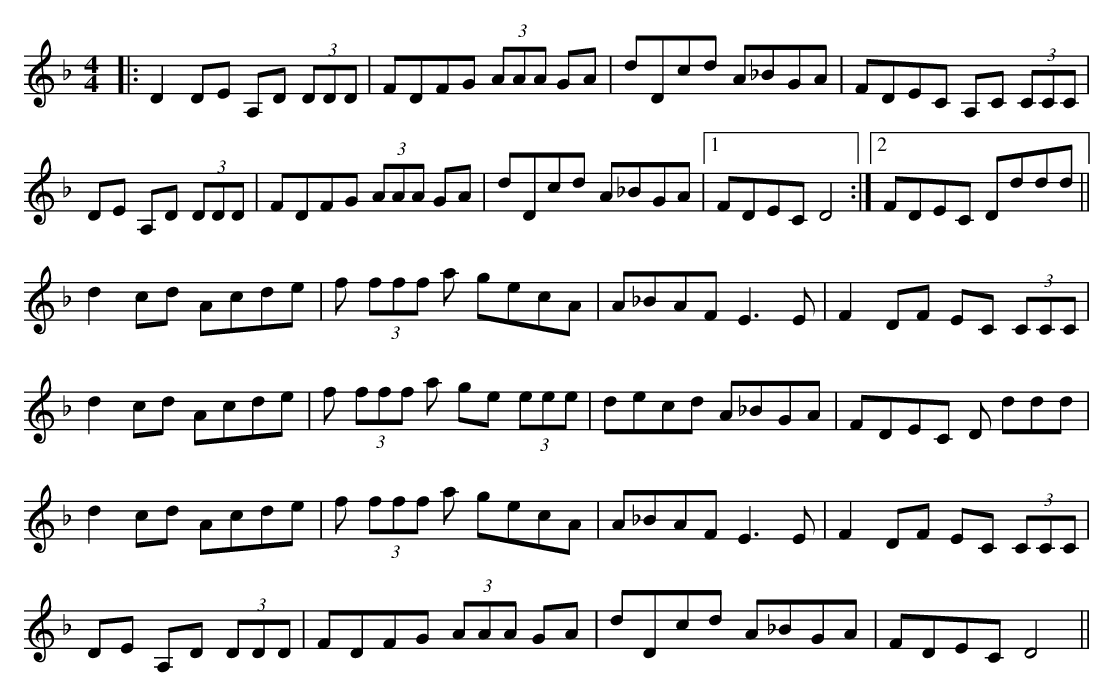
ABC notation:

X:1
M:4/4
K:Dmin
|:D2 DE A,D (3DDD|FDFG (3AAA GA|dDcd A_BGA|FDEC A,C (3CCC|
DE A,D (3DDD|FDFG (3AAA GA|dDcd A_BGA|1 FDEC D4:|2 FDEC Dddd||
d2 cd Acde|f (3fff a gecA|A_BAF E3 E|F2DF EC (3CCC|
d2 cd Acde|f (3fff a ge (3eee|decd A_BGA|FDEC D ddd|
d2 cd Acde|f (3fff a gecA|A_BAF E3 E|F2DF EC (3CCC|
DE A,D (3DDD|FDFG (3AAA GA|dDcd A_BGA|FDEC D4||
